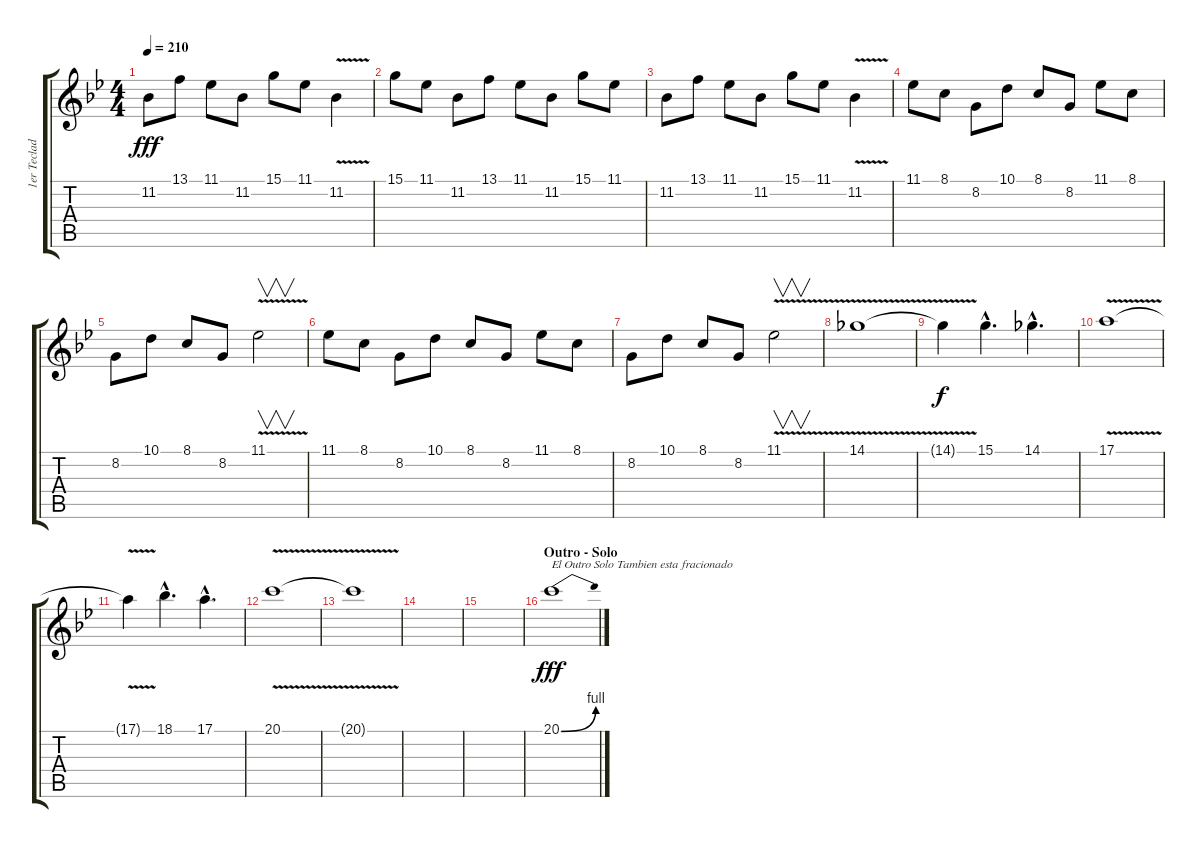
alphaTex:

\track ("1er Teclado" "1er Teclad") {instrument lead2sawtooth}
\staff {score tabs}
\tuning (E4 B3 G3 D3 A2 E2) {hide}
\ts (4 4)
\tempo 210
\clef g2
\ks gminor
11.2.8{dy fff} 13.1.8 11.1.8 11.2.8 15.1.8 11.1.8 11.2{v}.4 |
15.1.8 11.1.8 11.2.8 13.1.8 11.1.8 11.2.8 15.1.8 11.1.8 |
11.2.8 13.1.8 11.1.8 11.2.8 15.1.8 11.1.8 11.2{v}.4 |
11.1.8 8.1.8 8.2.8 10.1.8 8.1.8 8.2.8 11.1.8 8.1.8 |
8.2.8 10.1.8 8.1.8 8.2.8 11.1{v}.2{v} |
11.1.8 8.1.8 8.2.8 10.1.8 8.1.8 8.2.8 11.1.8 8.1.8 |
8.2.8 10.1.8 8.1.8 8.2.8 11.1{v}.2{v} |
14.1{v}.1 |
14.1{t}.4{dy f} 15.1{hac}.4{d} 14.1{hac}.4{d} |
17.1{v}.1 |
17.1{t}.4 18.1{hac}.4{d} 17.1{hac}.4{d} |
20.1{v}.1 |
20.1{t}.1 |
|
|
\section ("" "Outro - Solo")
20.1{be (bend 0 0 60 4)}.1{txt "El Outro Solo Tambien esta fracionado" dy fff}
